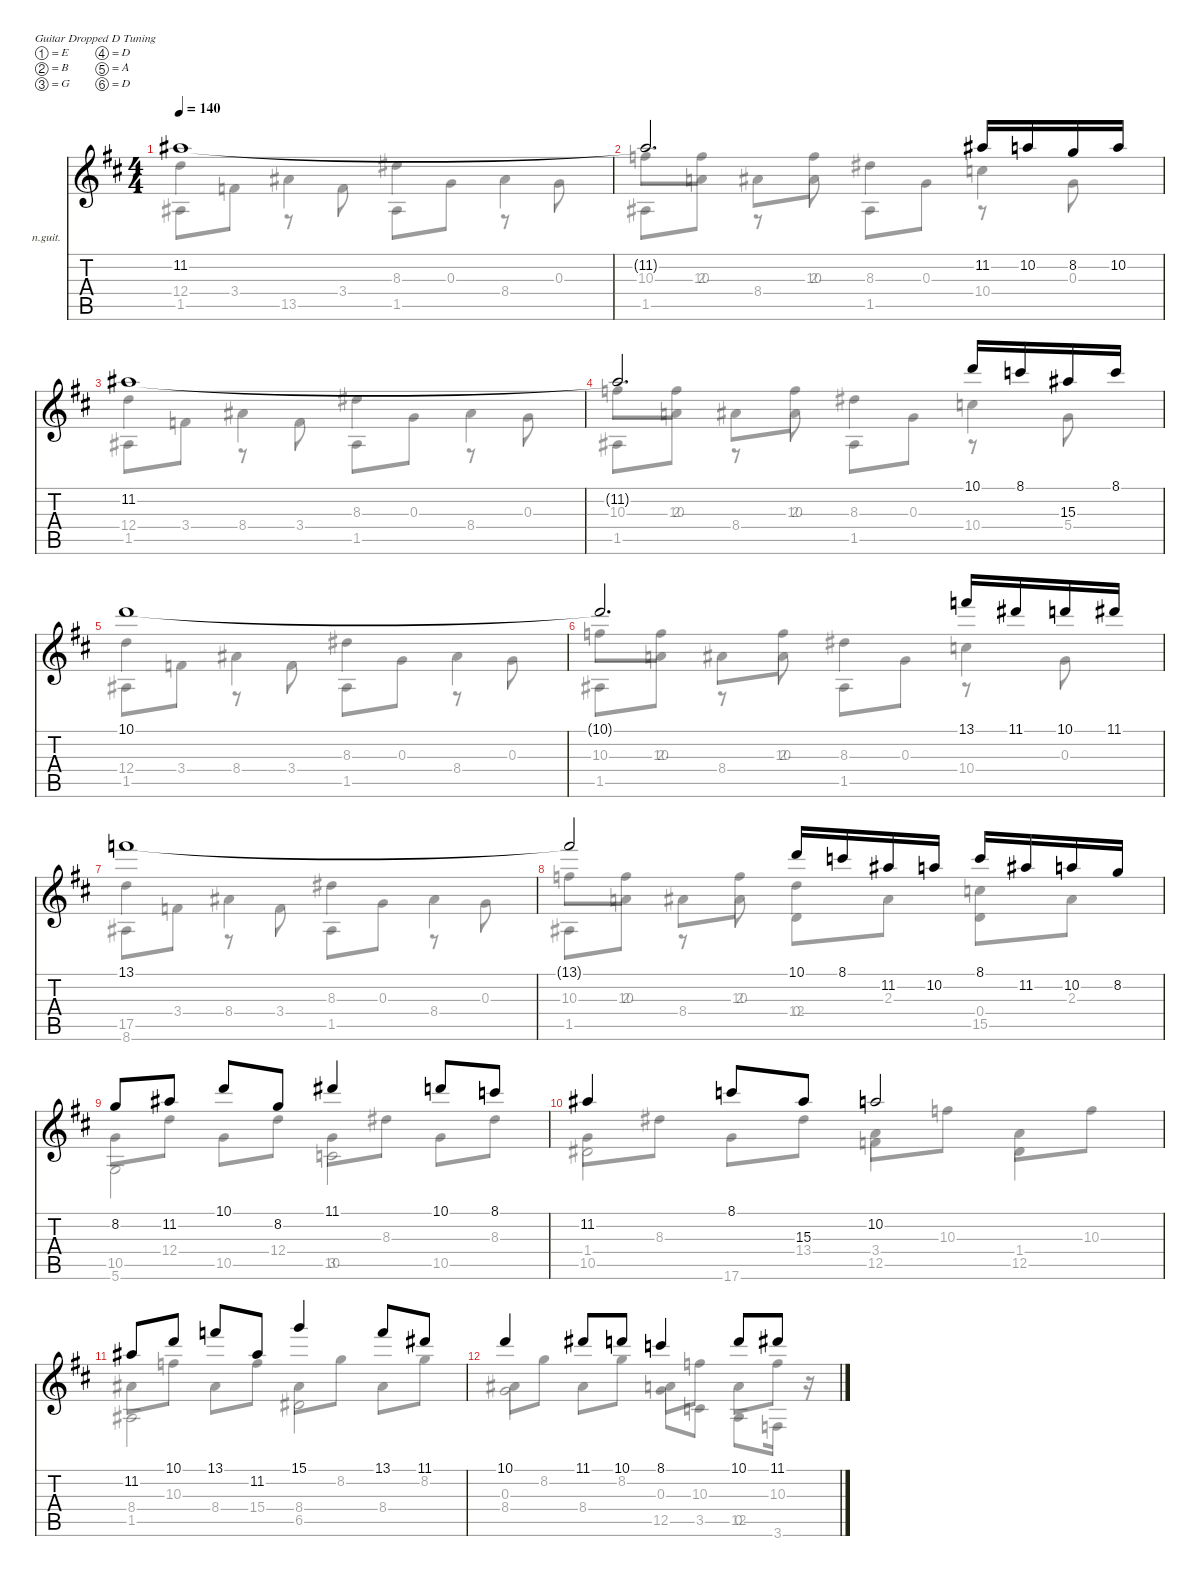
\hideDynamics
\bracketExtendMode nobrackets
\firstSystemTrackNameOrientation horizontal
\otherSystemsTrackNameOrientation horizontal
\track ("Nylon Guitar" "n.guit.") {mute instrument acousticguitarnylon}
\staff {score tabs}
\tuning (E4 B3 G3 D3 A2 D2)
\voice
\ts (4 4)
\tempo 140
\clef g2
\ks bminor
11.2{acc #}.1{dy mf} |
11.2{t acc #}.2{d} 11.2{acc #}.16 10.2{acc forcenatural}.16 8.2{acc forcenatural}.16 10.2{acc forcenatural}.16 |
11.2{acc #}.1 |
11.2{t acc #}.2{d} 10.1{acc forcenatural}.16 8.1{acc forcenatural}.16 15.3{acc #}.16 8.1{acc forcenatural}.16 |
10.1{acc forcenatural}.1 |
10.1{t acc forcenatural}.2{d} 13.1{acc forcenatural}.16 11.1{acc #}.16 10.1{acc forcenatural}.16 11.1{acc #}.16 |
13.1{acc forcenatural}.1 |
13.1{t acc forcenatural}.2 10.1{acc forcenatural}.16 8.1{acc forcenatural}.16 11.2{acc #}.16 10.2{acc forcenatural}.16 8.1{acc forcenatural}.16 11.2{acc #}.16 10.2{acc forcenatural}.16 8.2{acc forcenatural}.16 |
8.2{acc forcenatural}.8 11.2{acc #}.8 10.1{acc forcenatural}.8 8.2{acc forcenatural}.8 11.1{acc #}.4 10.1{acc forcenatural}.8 8.1{acc forcenatural}.8 |
11.2{acc #}.4 8.1{acc forcenatural}.8 15.3{acc #}.8 10.2{acc forcenatural}.2 |
11.2{acc #}.8 10.1{acc forcenatural}.8 13.1{acc forcenatural}.8 11.2{acc #}.8 15.1{acc forcenatural}.4 13.1{acc forcenatural}.8 11.1{acc #}.8 |
10.1{acc forcenatural}.4 11.1{acc #}.8 10.1{acc forcenatural}.8 8.1{acc forcenatural}.4 10.1{acc forcenatural}.8 11.1{acc #}.8
\voice
\clef g2
\ottava regular
\simile none
\ks bminor
12.4{acc forcenatural}.4{dy mf} 13.5{acc #}.4 8.3{acc #}.4 8.4{acc #}.4 |
10.3{acc forcenatural}.8 10.3{acc forcenatural}.8 8.4{acc #}.8 10.3{acc forcenatural}.8 8.3{acc #}.4 10.4{acc forcenatural}.4 |
12.4{acc forcenatural}.4 8.4{acc #}.4 8.3{acc #}.4 8.4{acc #}.4 |
10.3{acc forcenatural}.8 10.3{acc forcenatural}.8 8.4{acc #}.8 10.3{acc forcenatural}.8 8.3{acc #}.4 10.4{acc forcenatural}.4 |
12.4{acc forcenatural}.4 8.4{acc #}.4 8.3{acc #}.4 8.4{acc #}.4 |
10.3{acc forcenatural}.8 10.3{acc forcenatural}.8 8.4{acc #}.8 10.3{acc forcenatural}.8 8.3{acc #}.4 10.4{acc forcenatural}.4 |
17.5{acc forcenatural}.4 8.4{acc #}.4 8.3{acc #}.4 8.4{acc #}.4 |
10.3{acc forcenatural}.8 10.3{acc forcenatural}.8 8.4{acc #}.8 10.3{acc forcenatural}.8 12.4{acc forcenatural}.4 15.5{acc forcenatural}.4 |
10.5{acc forcenatural}.8 12.4{acc forcenatural}.8 10.5{acc forcenatural}.8 12.4{acc forcenatural}.8 10.5{acc forcenatural}.8 8.3{acc #}.8 10.5{acc forcenatural}.8 8.3{acc #}.8 |
10.5{acc forcenatural}.8 8.3{acc #}.8 17.6{acc forcenatural}.8 13.4{acc #}.8 12.5{acc forcenatural}.8 10.3{acc forcenatural}.8 12.5{acc forcenatural}.8 10.3{acc forcenatural}.8 |
8.4{acc #}.8 10.3{acc forcenatural}.8 8.4{acc #}.8 15.4{acc forcenatural}.8 8.4{acc #}.8 8.2{acc forcenatural}.8 8.4{acc #}.8 8.2{acc forcenatural}.8 |
8.4{acc #}.8 8.2{acc forcenatural}.8 8.4{acc #}.8 8.2{acc forcenatural}.8 12.5{acc forcenatural}.8 10.3{acc forcenatural}.8 12.5{acc forcenatural}.8 10.3{acc forcenatural}.8
\voice
\clef g2
\ottava regular
\simile none
\ks bminor
1.5{acc #}.8{dy mf} 3.4{acc forcenatural}.8 r.8 3.4{acc forcenatural}.8 1.5{acc #}.8 0.3{acc forcenatural}.8 r.8 0.3{acc forcenatural}.8 |
1.5{acc #}.8 2.3{acc forcenatural}.8 r.8 2.3{acc forcenatural}.8 1.5{acc #}.8 0.3{acc forcenatural}.8 r.8 0.3{acc forcenatural}.8 |
1.5{acc #}.8 3.4{acc forcenatural}.8 r.8 3.4{acc forcenatural}.8 1.5{acc #}.8 0.3{acc forcenatural}.8 r.8 0.3{acc forcenatural}.8 |
1.5{acc #}.8 2.3{acc forcenatural}.8 r.8 2.3{acc forcenatural}.8 1.5{acc #}.8 0.3{acc forcenatural}.8 r.8 5.4{acc forcenatural}.8 |
1.5{acc #}.8 3.4{acc forcenatural}.8 r.8 3.4{acc forcenatural}.8 1.5{acc #}.8 0.3{acc forcenatural}.8 r.8 0.3{acc forcenatural}.8 |
1.5{acc #}.8 2.3{acc forcenatural}.8 r.8 2.3{acc forcenatural}.8 1.5{acc #}.8 0.3{acc forcenatural}.8 r.8 0.3{acc forcenatural}.8 |
8.6{acc #}.8 3.4{acc forcenatural}.8 r.8 3.4{acc forcenatural}.8 1.5{acc #}.8 0.3{acc forcenatural}.8 r.8 0.3{acc forcenatural}.8 |
1.5{acc #}.8 2.3{acc forcenatural}.8 r.8 2.3{acc forcenatural}.8 0.4{acc forcenatural}.8 2.3{acc forcenatural}.8 0.4{acc forcenatural}.8 2.3{acc forcenatural}.8 |
5.6{acc forcenatural}.2 3.5{acc forcenatural}.2 |
1.4{acc #}.2 3.4{acc forcenatural}.4 1.4{acc #}.4 |
1.5{acc #}.2 6.5{acc #}.2 |
0.3{acc forcenatural}.2 0.3{acc forcenatural}.8 3.5{acc forcenatural}.8 0.5{acc forcenatural}.8 3.6{acc forcenatural}.16 r.16
